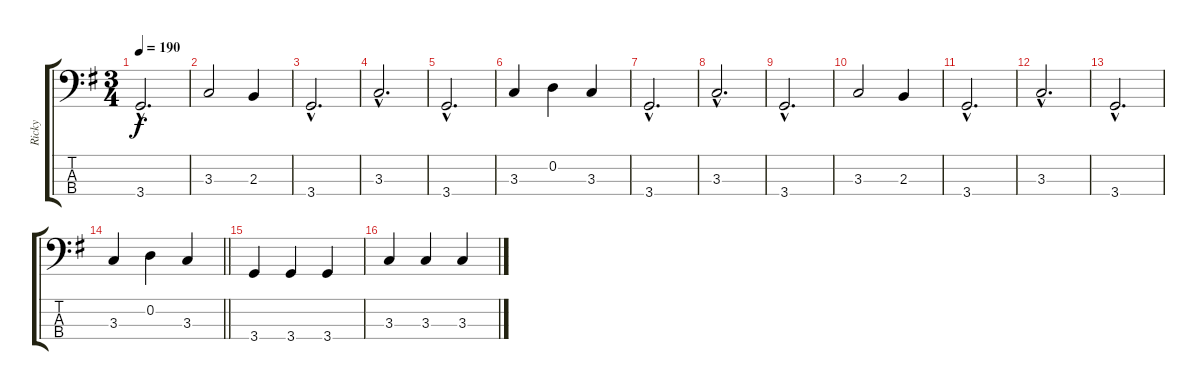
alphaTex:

\track ("Ricky" "Ricky") {instrument acousticbass}
\staff {score tabs}
\tuning (G2 D2 A1 E1) {hide}
\ts (3 4)
\tempo 190
\clef f4
\ks g
3.4{hac}.2{d dy f} |
3.3.2 2.3.4 |
3.4{hac}.2{d} |
3.3{hac}.2{d} |
3.4{hac}.2{d} |
3.3.4 0.2.4 3.3.4 |
3.4{hac}.2{d} |
3.3{hac}.2{d} |
3.4{hac}.2{d} |
3.3.2 2.3.4 |
3.4{hac}.2{d} |
3.3{hac}.2{d} |
3.4{hac}.2{d} |
\barLineRight lightlight
3.3.4 0.2.4 3.3.4 |
3.4.4 3.4.4 3.4.4 |
3.3.4 3.3.4 3.3.4
